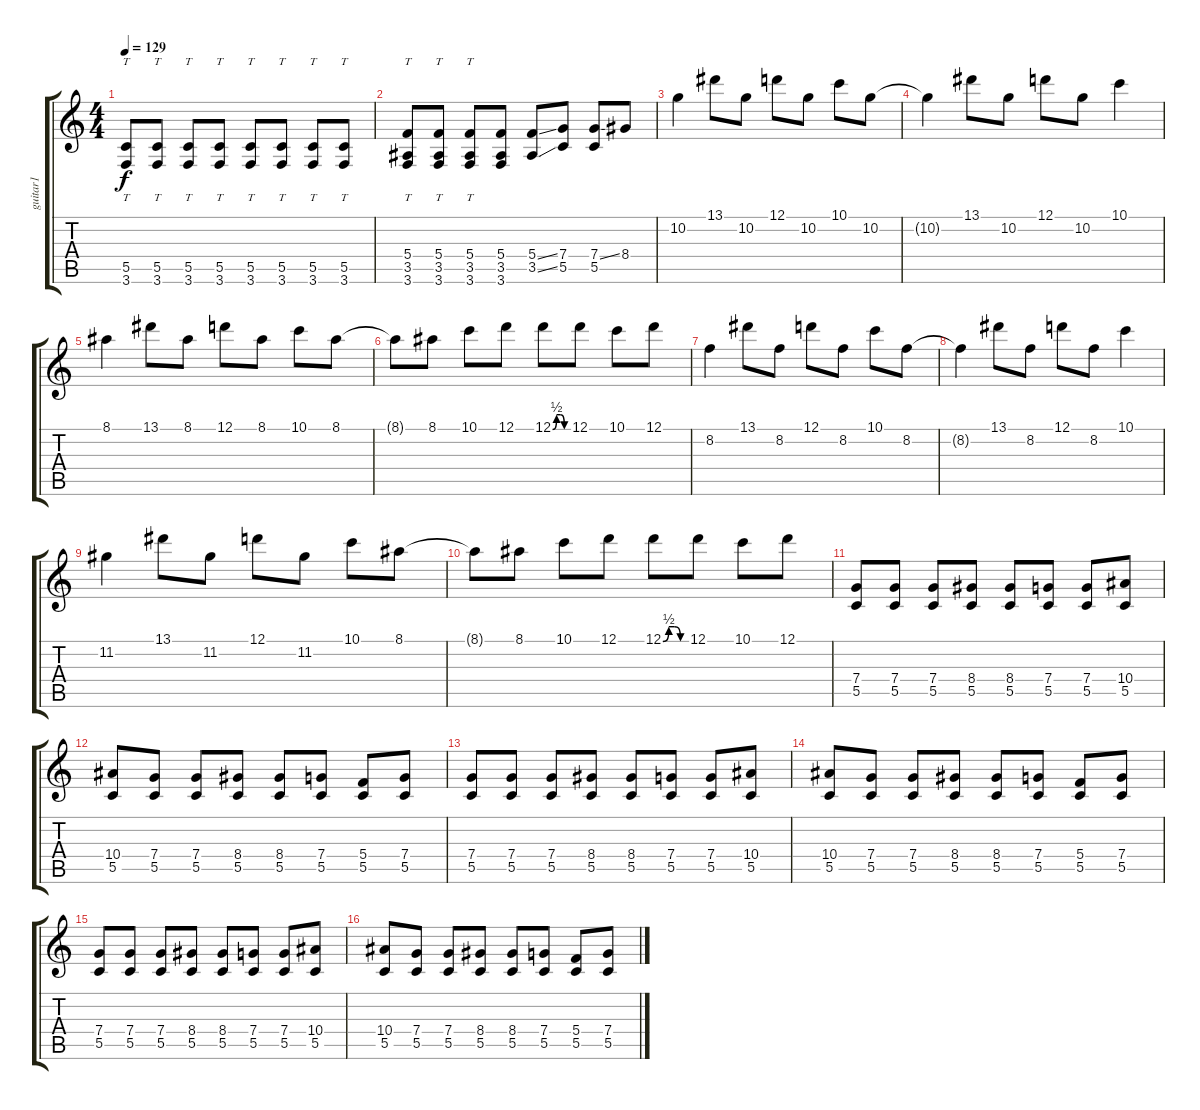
\track ("guitar1" "guitar1") {instrument overdrivenguitar}
\staff {score tabs}
\tuning (D4 A3 F3 C3 G2 D2) {hide}
\ts (4 4)
\tempo 129
\clef g2
\ks c
(5.5 3.6).8{tt dy f} (5.5 3.6).8{tt} (5.5 3.6).8{tt} (5.5 3.6).8{tt} (5.5 3.6).8{tt} (5.5 3.6).8{tt} (5.5 3.6).8{tt} (5.5 3.6).8{tt} |
(5.4 3.5 3.6).8{tt} (5.4 3.5 3.6).8{tt} (5.4 3.5 3.6).8{tt} (5.4 3.5 3.6).8 (5.4{ss} 3.5{ss}).8 (7.4 5.5).8 (7.4{ss} 5.5).8 8.4.8 |
10.2.4{volume 16 instrument distortionguitar} 13.1.8 10.2.8 12.1.8 10.2.8 10.1.8 10.2.8 |
10.2{t}.4 13.1.8 10.2.8 12.1.8 10.2.8 10.1.4 |
8.1.4 13.1.8 8.1.8 12.1.8 8.1.8 10.1.8 8.1.8 |
8.1{t}.8 8.1.8 10.1.8 12.1.8 12.1{be (custom 0 0 15 2 30 2 45 0 60 0)}.8 12.1.8 10.1.8 12.1.8 |
8.2.4 13.1.8 8.2.8 12.1.8 8.2.8 10.1.8 8.2.8 |
8.2{t}.4 13.1.8 8.2.8 12.1.8 8.2.8 10.1.4 |
11.2.4 13.1.8 11.2.8 12.1.8 11.2.8 10.1.8 8.1.8 |
8.1{t}.8 8.1.8 10.1.8 12.1.8 12.1{be (custom 0 0 15 2 30 2 45 0 60 0)}.8 12.1.8 10.1.8 12.1.8 |
(7.4 5.5).8{volume 13 instrument overdrivenguitar} (7.4 5.5).8 (7.4 5.5).8 (8.4 5.5).8 (8.4 5.5).8 (7.4 5.5).8 (7.4 5.5).8 (10.4 5.5).8 |
(10.4 5.5).8 (7.4 5.5).8 (7.4 5.5).8 (8.4 5.5).8 (8.4 5.5).8 (7.4 5.5).8 (5.4 5.5).8 (7.4 5.5).8 |
(7.4 5.5).8 (7.4 5.5).8 (7.4 5.5).8 (8.4 5.5).8 (8.4 5.5).8 (7.4 5.5).8 (7.4 5.5).8 (10.4 5.5).8 |
(10.4 5.5).8 (7.4 5.5).8 (7.4 5.5).8 (8.4 5.5).8 (8.4 5.5).8 (7.4 5.5).8 (5.4 5.5).8 (7.4 5.5).8 |
(7.4 5.5).8 (7.4 5.5).8 (7.4 5.5).8 (8.4 5.5).8 (8.4 5.5).8 (7.4 5.5).8 (7.4 5.5).8 (10.4 5.5).8 |
(10.4 5.5).8 (7.4 5.5).8 (7.4 5.5).8 (8.4 5.5).8 (8.4 5.5).8 (7.4 5.5).8 (5.4 5.5).8 (7.4 5.5).8
